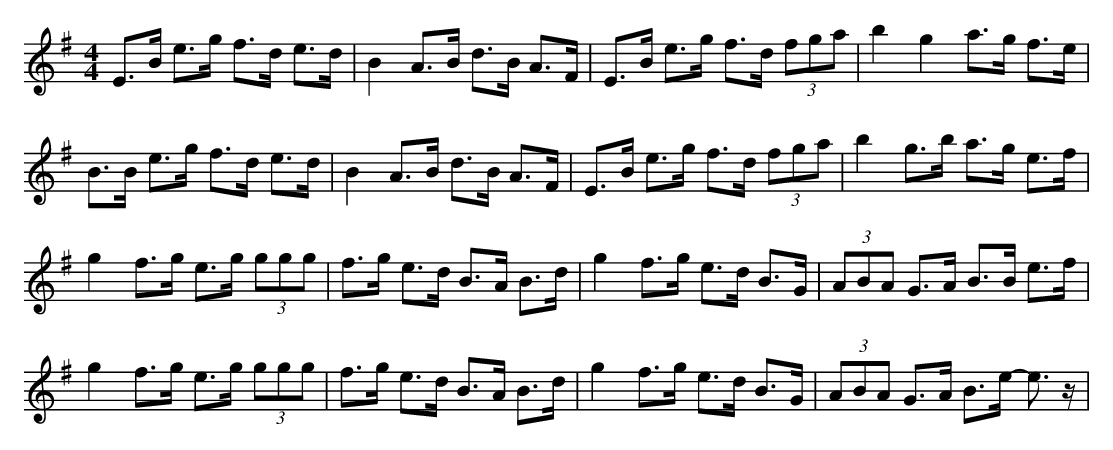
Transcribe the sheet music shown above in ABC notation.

X:1
M:4/4
K:Emin
E>B e>g f>d e>d|B2 A>B d>B A>F|E>B e>g f>d (3fga|b2 g2 a>g f>e|
B>B e>g f>d e>d|B2 A>B d>B A>F|E>B e>g f>d (3fga|b2 g>b a>g e>f|
g2f>g e>g (3ggg|f>g e>d B>A B>d|g2f>g e>d B>G|(3ABA G>A B>B e>f|
g2f>g e>g (3ggg|f>g e>d B>A B>d|g2f>g e>d B>G|(3ABA G>A B>e- e>z|
